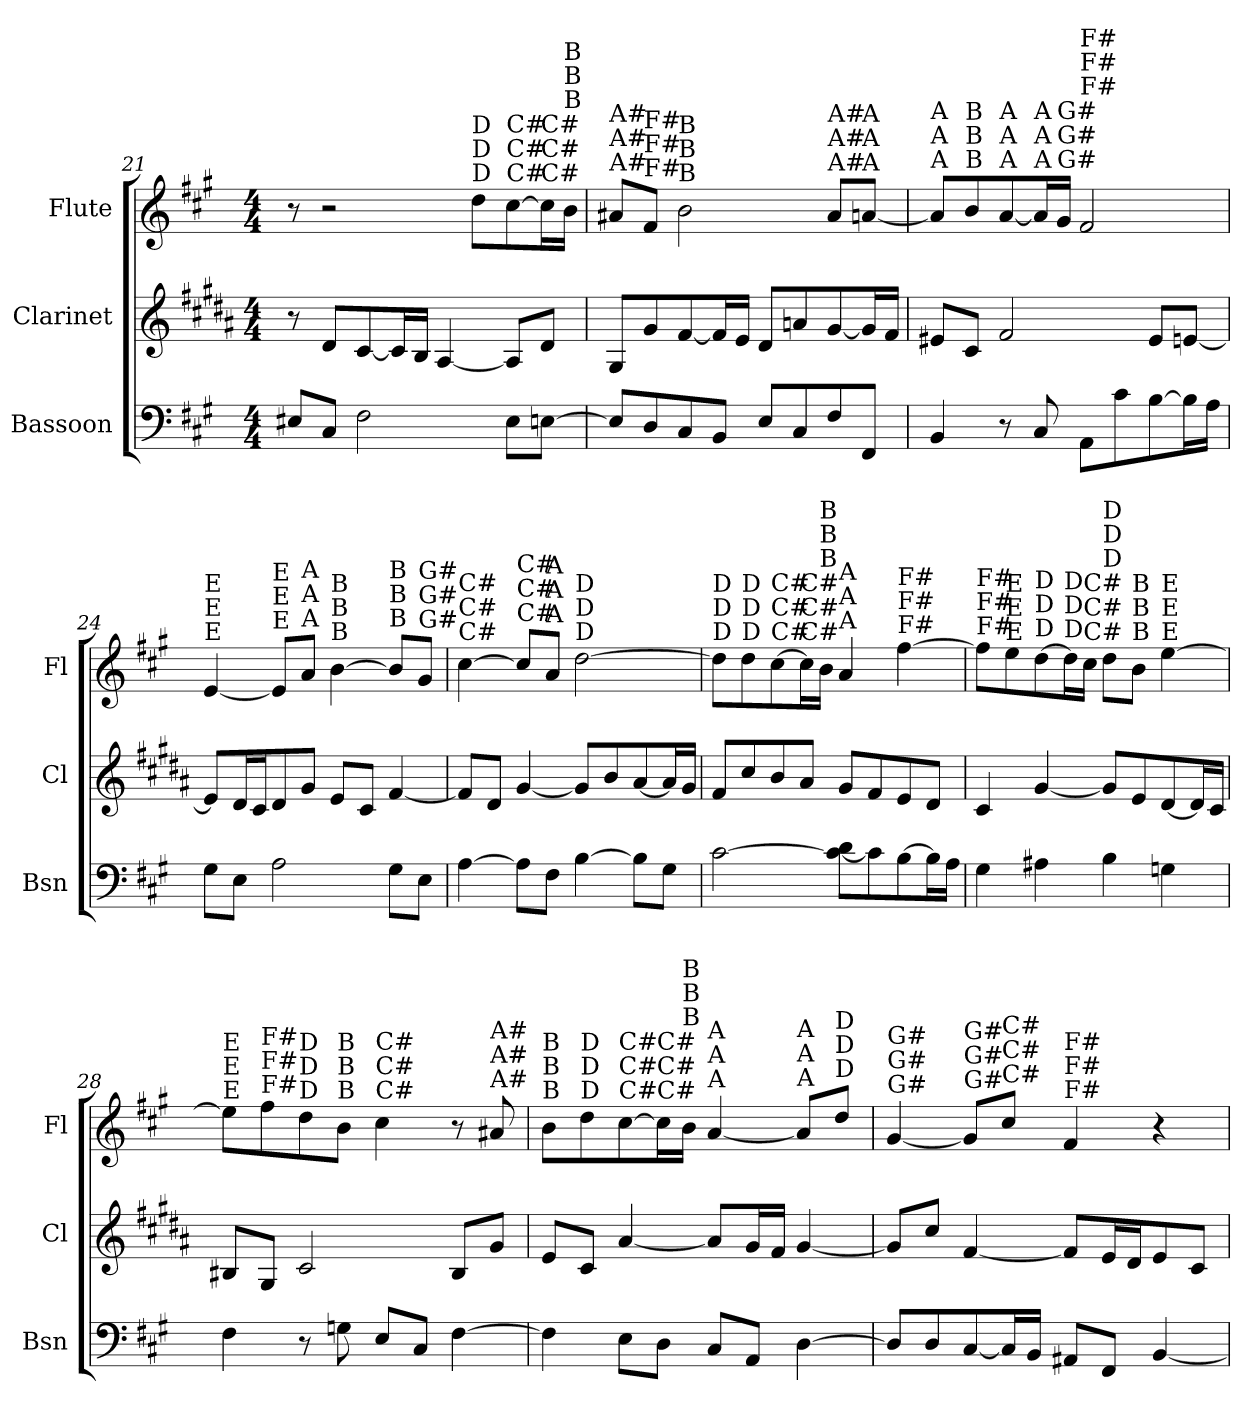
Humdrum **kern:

**kern	**kern	**kern
*part3	*part2	*part1
*staff3	*staff2	*staff1
*I"Bassoon	*I"Clarinet	*I"Flute
*I'Bsn	*I'Cl	*I'Fl
*clefF4	*clefG2	*clefG2
*	*ITrd1c2	*
*k[f#c#g#]	*k[f#c#g#]	*k[f#c#g#]
*A:	*A:	*A:
*M4/4	*M4/4	*M4/4
=21	=21	=21
8E#X/L	8r	8r
8C#/J	8c#/L	2r
2F#\	[8B/	.
.	16B/L]	.
.	16A/JJ	.
.	[4G#/	.
!	!	!LO:TX:a:t=D
!	!	!LO:TX:a:t=D
!	!	!LO:TX:a:t=D
.	.	8dd\L
!	!	!LO:TX:a:t=C#
!	!	!LO:TX:a:t=C#
!	!	!LO:TX:a:t=C#
8E#\L	8G#/L]	[8cc#\
!	!	!LO:TX:a:t=C#
!	!	!LO:TX:a:t=C#
!	!	!LO:TX:a:t=C#
[8En\J	8c#/J	16cc#\L]
!	!	!LO:TX:a:t=B
!	!	!LO:TX:a:t=B
!	!	!LO:TX:a:t=B
.	.	16b\JJ
=22	=22	=22
!	!	!LO:TX:a:t=A#
!	!	!LO:TX:a:t=A#
!	!	!LO:TX:a:t=A#
8E/L]	8F#/L	8a#X/L
!	!	!LO:TX:a:t=F#
!	!	!LO:TX:a:t=F#
!	!	!LO:TX:a:t=F#
8D/	8f#/	8f#/J
!	!	!LO:TX:a:t=B
!	!	!LO:TX:a:t=B
!	!	!LO:TX:a:t=B
8C#/	[8e/	2b\
8BB/J	16e/L]	.
.	16d/JJ	.
8E/L	8c#/L	.
8C#/	8gn/	.
!	!	!LO:TX:a:t=A#
!	!	!LO:TX:a:t=A#
!	!	!LO:TX:a:t=A#
8F#/	[8f#/	8a#/L
!	!	!LO:TX:a:t=A
!	!	!LO:TX:a:t=A
!	!	!LO:TX:a:t=A
8FF#/J	16f#/L]	[8an/J
.	16e/JJ	.
!!LO:LB:g=z
=23	=23	=23
!	!	!LO:TX:a:t=A
!	!	!LO:TX:a:t=A
!	!	!LO:TX:a:t=A
4BB/	8d#X/L	8a/L]
!	!	!LO:TX:a:t=B
!	!	!LO:TX:a:t=B
!	!	!LO:TX:a:t=B
.	8B/J	8b/
!	!	!LO:TX:a:t=A
!	!	!LO:TX:a:t=A
!	!	!LO:TX:a:t=A
8r	2e/	[8a/
!	!	!LO:TX:a:t=A
!	!	!LO:TX:a:t=A
!	!	!LO:TX:a:t=A
8C#/	.	16a/L]
!	!	!LO:TX:a:t=G#
!	!	!LO:TX:a:t=G#
!	!	!LO:TX:a:t=G#
.	.	16g#/JJ
!	!	!LO:TX:a:t=F#
!	!	!LO:TX:a:t=F#
!	!	!LO:TX:a:t=F#
8AA\L	.	2f#/
8c#\	.	.
[8B\	8d#/L	.
16B\L]	[8dn/J	.
16A\JJ	.	.
=24	=24	=24
!	!	!LO:TX:a:t=E
!	!	!LO:TX:a:t=E
!	!	!LO:TX:a:t=E
8G#\L	8d/L]	[4e/
8E\J	16c#/L	.
.	16B/J	.
!	!	!LO:TX:a:t=E
!	!	!LO:TX:a:t=E
!	!	!LO:TX:a:t=E
2A\	8c#/	8e/L]
!	!	!LO:TX:a:t=A
!	!	!LO:TX:a:t=A
!	!	!LO:TX:a:t=A
.	8f#/J	8a/J
!	!	!LO:TX:a:t=B
!	!	!LO:TX:a:t=B
!	!	!LO:TX:a:t=B
.	8d/L	[4b\
.	8B/J	.
!	!	!LO:TX:a:t=B
!	!	!LO:TX:a:t=B
!	!	!LO:TX:a:t=B
8G#\L	[4e/	8b/L]
!	!	!LO:TX:a:t=G#
!	!	!LO:TX:a:t=G#
!	!	!LO:TX:a:t=G#
8E\J	.	8g#/J
=25	=25	=25
!	!	!LO:TX:a:t=C#
!	!	!LO:TX:a:t=C#
!	!	!LO:TX:a:t=C#
[4A\	8e/L]	[4cc#\
.	8c#/J	.
!	!	!LO:TX:a:t=C#
!	!	!LO:TX:a:t=C#
!	!	!LO:TX:a:t=C#
8A\L]	[4f#/	8cc#/L]
!	!	!LO:TX:a:t=A
!	!	!LO:TX:a:t=A
!	!	!LO:TX:a:t=A
8F#\J	.	8a/J
!	!	!LO:TX:a:t=D
!	!	!LO:TX:a:t=D
!	!	!LO:TX:a:t=D
[4B\	8f#/L]	[2dd\
.	8a/	.
8B\L]	[8g#/	.
8G#\J	16g#/L]	.
.	16f#/JJ	.
=26	=26	=26
!	!	!LO:TX:a:t=D
!	!	!LO:TX:a:t=D
!	!	!LO:TX:a:t=D
[2c#\	8e/L	8dd\L]
!	!	!LO:TX:a:t=D
!	!	!LO:TX:a:t=D
!	!	!LO:TX:a:t=D
.	8b/	8dd\
!	!	!LO:TX:a:t=C#
!	!	!LO:TX:a:t=C#
!	!	!LO:TX:a:t=C#
.	8a/	[8cc#\
!	!	!LO:TX:a:t=C#
!	!	!LO:TX:a:t=C#
!	!	!LO:TX:a:t=C#
.	8g#/J	16cc#\L]
!	!	!LO:TX:a:t=B
!	!	!LO:TX:a:t=B
!	!	!LO:TX:a:t=B
.	.	16b\JJ
!	!	!LO:TX:a:t=A
!	!	!LO:TX:a:t=A
!	!	!LO:TX:a:t=A
8c#\_ 8d\L	8f#/L	4a/
8c#\]	8e/	.
!	!	!LO:TX:a:t=F#
!	!	!LO:TX:a:t=F#
!	!	!LO:TX:a:t=F#
[8B\	8d/	[4ff#\
16B\L]	8c#/J	.
16A\JJ	.	.
!!LO:PB:g=z
=27	=27	=27
!	!	!LO:TX:a:t=F#
!	!	!LO:TX:a:t=F#
!	!	!LO:TX:a:t=F#
4G#\	4B/	8ff#\L]
!	!	!LO:TX:a:t=E
!	!	!LO:TX:a:t=E
!	!	!LO:TX:a:t=E
.	.	8ee\
!	!	!LO:TX:a:t=D
!	!	!LO:TX:a:t=D
!	!	!LO:TX:a:t=D
4A#X\	[4f#/	[8dd\
!	!	!LO:TX:a:t=D
!	!	!LO:TX:a:t=D
!	!	!LO:TX:a:t=D
.	.	16dd\L]
!	!	!LO:TX:a:t=C#
!	!	!LO:TX:a:t=C#
!	!	!LO:TX:a:t=C#
.	.	16cc#\JJ
!	!	!LO:TX:a:t=D
!	!	!LO:TX:a:t=D
!	!	!LO:TX:a:t=D
4B\	8f#/L]	8dd\L
!	!	!LO:TX:a:t=B
!	!	!LO:TX:a:t=B
!	!	!LO:TX:a:t=B
.	8d/	8b\J
!	!	!LO:TX:a:t=E
!	!	!LO:TX:a:t=E
!	!	!LO:TX:a:t=E
4Gn\	[8c#/	[4ee\
.	16c#/L]	.
.	16B/JJ	.
=28	=28	=28
!	!	!LO:TX:a:t=E
!	!	!LO:TX:a:t=E
!	!	!LO:TX:a:t=E
4F#\	8A#X/L	8ee\L]
!	!	!LO:TX:a:t=F#
!	!	!LO:TX:a:t=F#
!	!	!LO:TX:a:t=F#
.	8F#/J	8ff#\
!	!	!LO:TX:a:t=D
!	!	!LO:TX:a:t=D
!	!	!LO:TX:a:t=D
8r	2B/	8dd\
!	!	!LO:TX:a:t=B
!	!	!LO:TX:a:t=B
!	!	!LO:TX:a:t=B
8Gn\	.	8b\J
!	!	!LO:TX:a:t=C#
!	!	!LO:TX:a:t=C#
!	!	!LO:TX:a:t=C#
8E/L	.	4cc#\
8C#/J	.	.
[4F#\	8A#/L	8r
!	!	!LO:TX:a:t=A#
!	!	!LO:TX:a:t=A#
!	!	!LO:TX:a:t=A#
.	8f#/J	8a#X/
=29	=29	=29
!	!	!LO:TX:a:t=B
!	!	!LO:TX:a:t=B
!	!	!LO:TX:a:t=B
4F#\]	8d/L	8b\L
!	!	!LO:TX:a:t=D
!	!	!LO:TX:a:t=D
!	!	!LO:TX:a:t=D
.	8B/J	8dd\
!	!	!LO:TX:a:t=C#
!	!	!LO:TX:a:t=C#
!	!	!LO:TX:a:t=C#
8E\L	[4g#/	[8cc#\
!	!	!LO:TX:a:t=C#
!	!	!LO:TX:a:t=C#
!	!	!LO:TX:a:t=C#
8D\J	.	16cc#\L]
!	!	!LO:TX:a:t=B
!	!	!LO:TX:a:t=B
!	!	!LO:TX:a:t=B
.	.	16b\JJ
!	!	!LO:TX:a:t=A
!	!	!LO:TX:a:t=A
!	!	!LO:TX:a:t=A
8C#/L	8g#/L]	[4a/
8AA/J	16f#/L	.
.	16e/JJ	.
!	!	!LO:TX:a:t=A
!	!	!LO:TX:a:t=A
!	!	!LO:TX:a:t=A
[4D\	[4f#/	8a/L]
!	!	!LO:TX:a:t=D
!	!	!LO:TX:a:t=D
!	!	!LO:TX:a:t=D
.	.	8dd/J
=30	=30	=30
!	!	!LO:TX:a:t=G#
!	!	!LO:TX:a:t=G#
!	!	!LO:TX:a:t=G#
8D/L]	8f#/L]	[4g#/
8D/	8b/J	.
!	!	!LO:TX:a:t=G#
!	!	!LO:TX:a:t=G#
!	!	!LO:TX:a:t=G#
[8C#/	[4e/	8g#/L]
!	!	!LO:TX:a:t=C#
!	!	!LO:TX:a:t=C#
!	!	!LO:TX:a:t=C#
16C#/L]	.	8cc#/J
16BB/JJ	.	.
!	!	!LO:TX:a:t=F#
!	!	!LO:TX:a:t=F#
!	!	!LO:TX:a:t=F#
8AA#X/L	8e/L]	4f#/
8FF#/J	16d/L	.
.	16c#/J	.
[4BB/	8d/	4r
.	8B/J	.
=	=	=
*-	*-	*-
